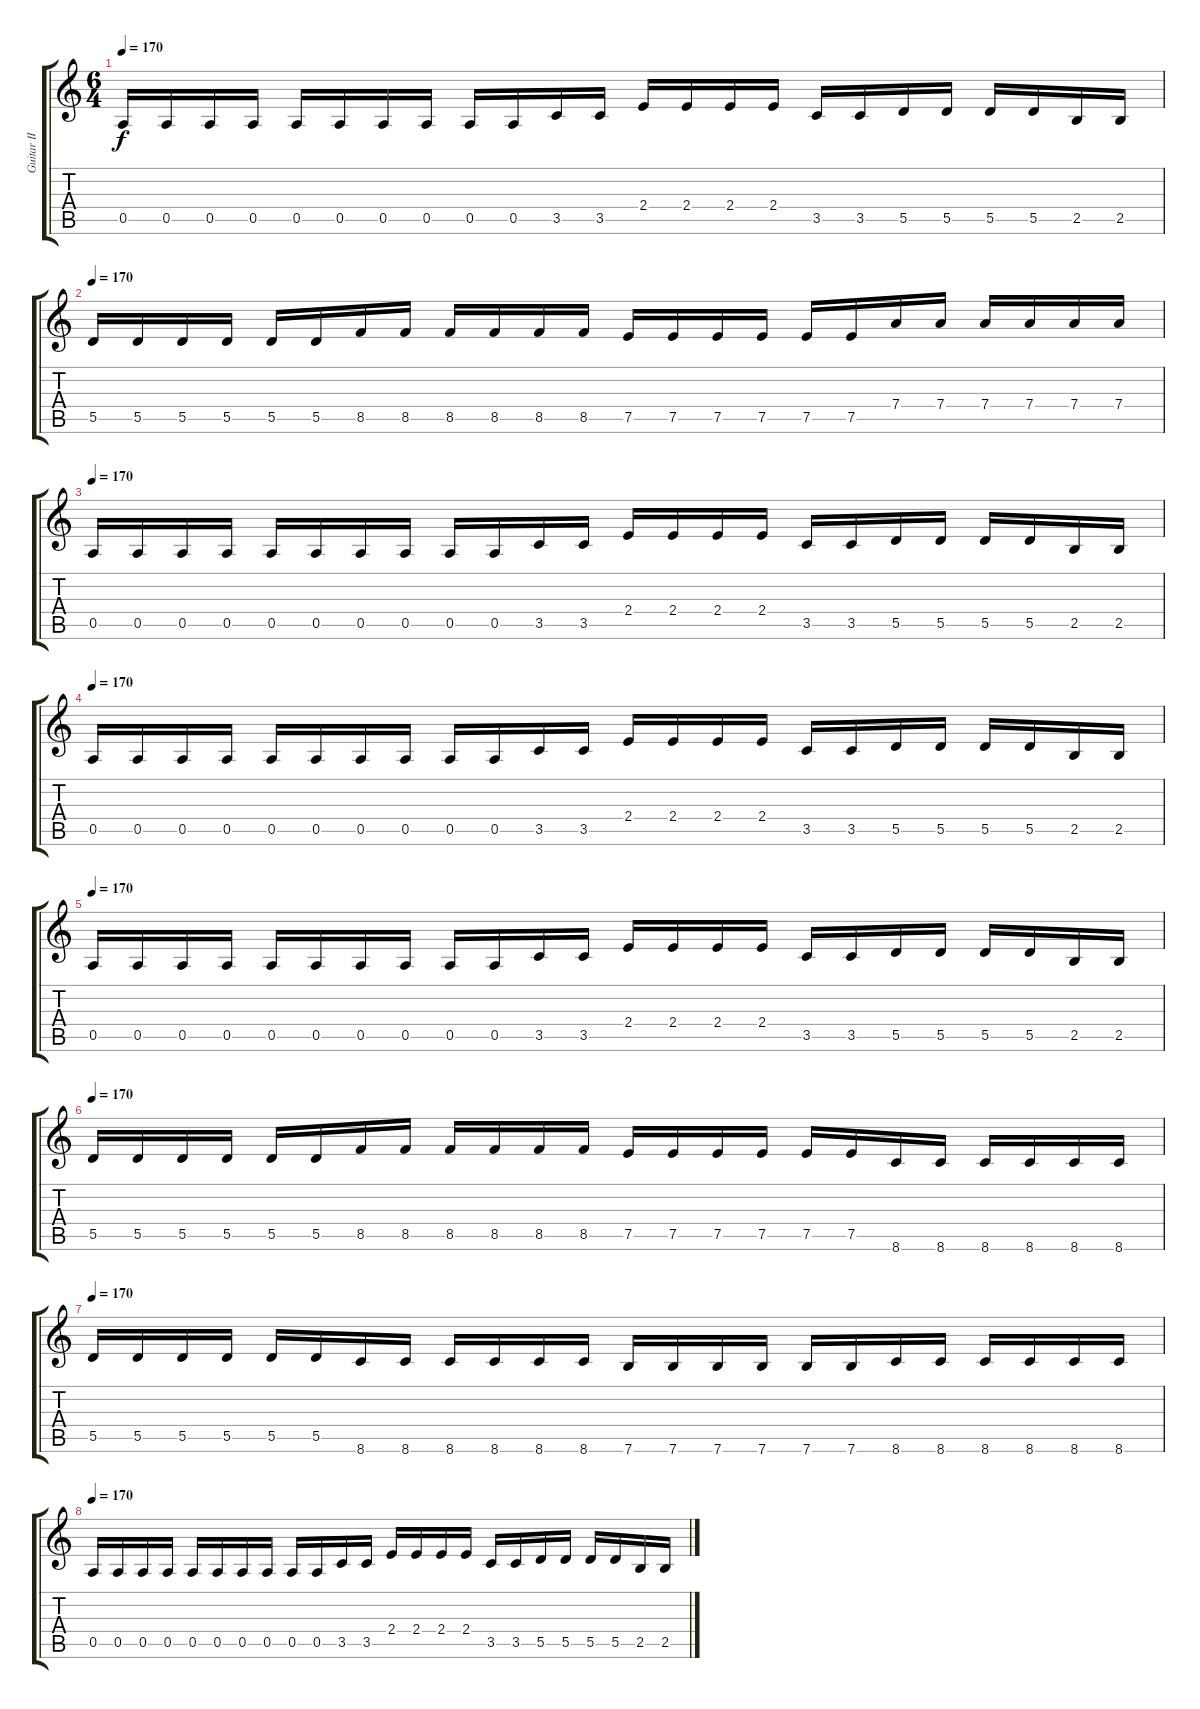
\track ("Guitar II" "Guitar II") {instrument distortionguitar}
\staff {score tabs}
\tuning (E4 B3 G3 D3 A2 E2) {hide}
\ts (6 4)
\tempo 170
\clef g2
\ks c
0.5.16{dy f} 0.5.16 0.5.16 0.5.16 0.5.16 0.5.16 0.5.16 0.5.16 0.5.16 0.5.16 3.5.16 3.5.16 2.4.16 2.4.16 2.4.16 2.4.16 3.5.16 3.5.16 5.5.16 5.5.16 5.5.16 5.5.16 2.5.16 2.5.16 |
\tempo 170
5.5.16 5.5.16 5.5.16 5.5.16 5.5.16 5.5.16 8.5.16 8.5.16 8.5.16 8.5.16 8.5.16 8.5.16 7.5.16 7.5.16 7.5.16 7.5.16 7.5.16 7.5.16 7.4.16 7.4.16 7.4.16 7.4.16 7.4.16 7.4.16 |
\tempo 170
0.5.16 0.5.16 0.5.16 0.5.16 0.5.16 0.5.16 0.5.16 0.5.16 0.5.16 0.5.16 3.5.16 3.5.16 2.4.16 2.4.16 2.4.16 2.4.16 3.5.16 3.5.16 5.5.16 5.5.16 5.5.16 5.5.16 2.5.16 2.5.16 |
\tempo 170
0.5.16 0.5.16 0.5.16 0.5.16 0.5.16 0.5.16 0.5.16 0.5.16 0.5.16 0.5.16 3.5.16 3.5.16 2.4.16 2.4.16 2.4.16 2.4.16 3.5.16 3.5.16 5.5.16 5.5.16 5.5.16 5.5.16 2.5.16 2.5.16 |
\tempo 170
0.5.16 0.5.16 0.5.16 0.5.16 0.5.16 0.5.16 0.5.16 0.5.16 0.5.16 0.5.16 3.5.16 3.5.16 2.4.16 2.4.16 2.4.16 2.4.16 3.5.16 3.5.16 5.5.16 5.5.16 5.5.16 5.5.16 2.5.16 2.5.16 |
\tempo 170
5.5.16 5.5.16 5.5.16 5.5.16 5.5.16 5.5.16 8.5.16 8.5.16 8.5.16 8.5.16 8.5.16 8.5.16 7.5.16 7.5.16 7.5.16 7.5.16 7.5.16 7.5.16 8.6.16 8.6.16 8.6.16 8.6.16 8.6.16 8.6.16 |
\tempo 170
5.5.16 5.5.16 5.5.16 5.5.16 5.5.16 5.5.16 8.6.16 8.6.16 8.6.16 8.6.16 8.6.16 8.6.16 7.6.16 7.6.16 7.6.16 7.6.16 7.6.16 7.6.16 8.6.16 8.6.16 8.6.16 8.6.16 8.6.16 8.6.16 |
\tempo 170
0.5.16 0.5.16 0.5.16 0.5.16 0.5.16 0.5.16 0.5.16 0.5.16 0.5.16 0.5.16 3.5.16 3.5.16 2.4.16 2.4.16 2.4.16 2.4.16 3.5.16 3.5.16 5.5.16 5.5.16 5.5.16 5.5.16 2.5.16 2.5.16
